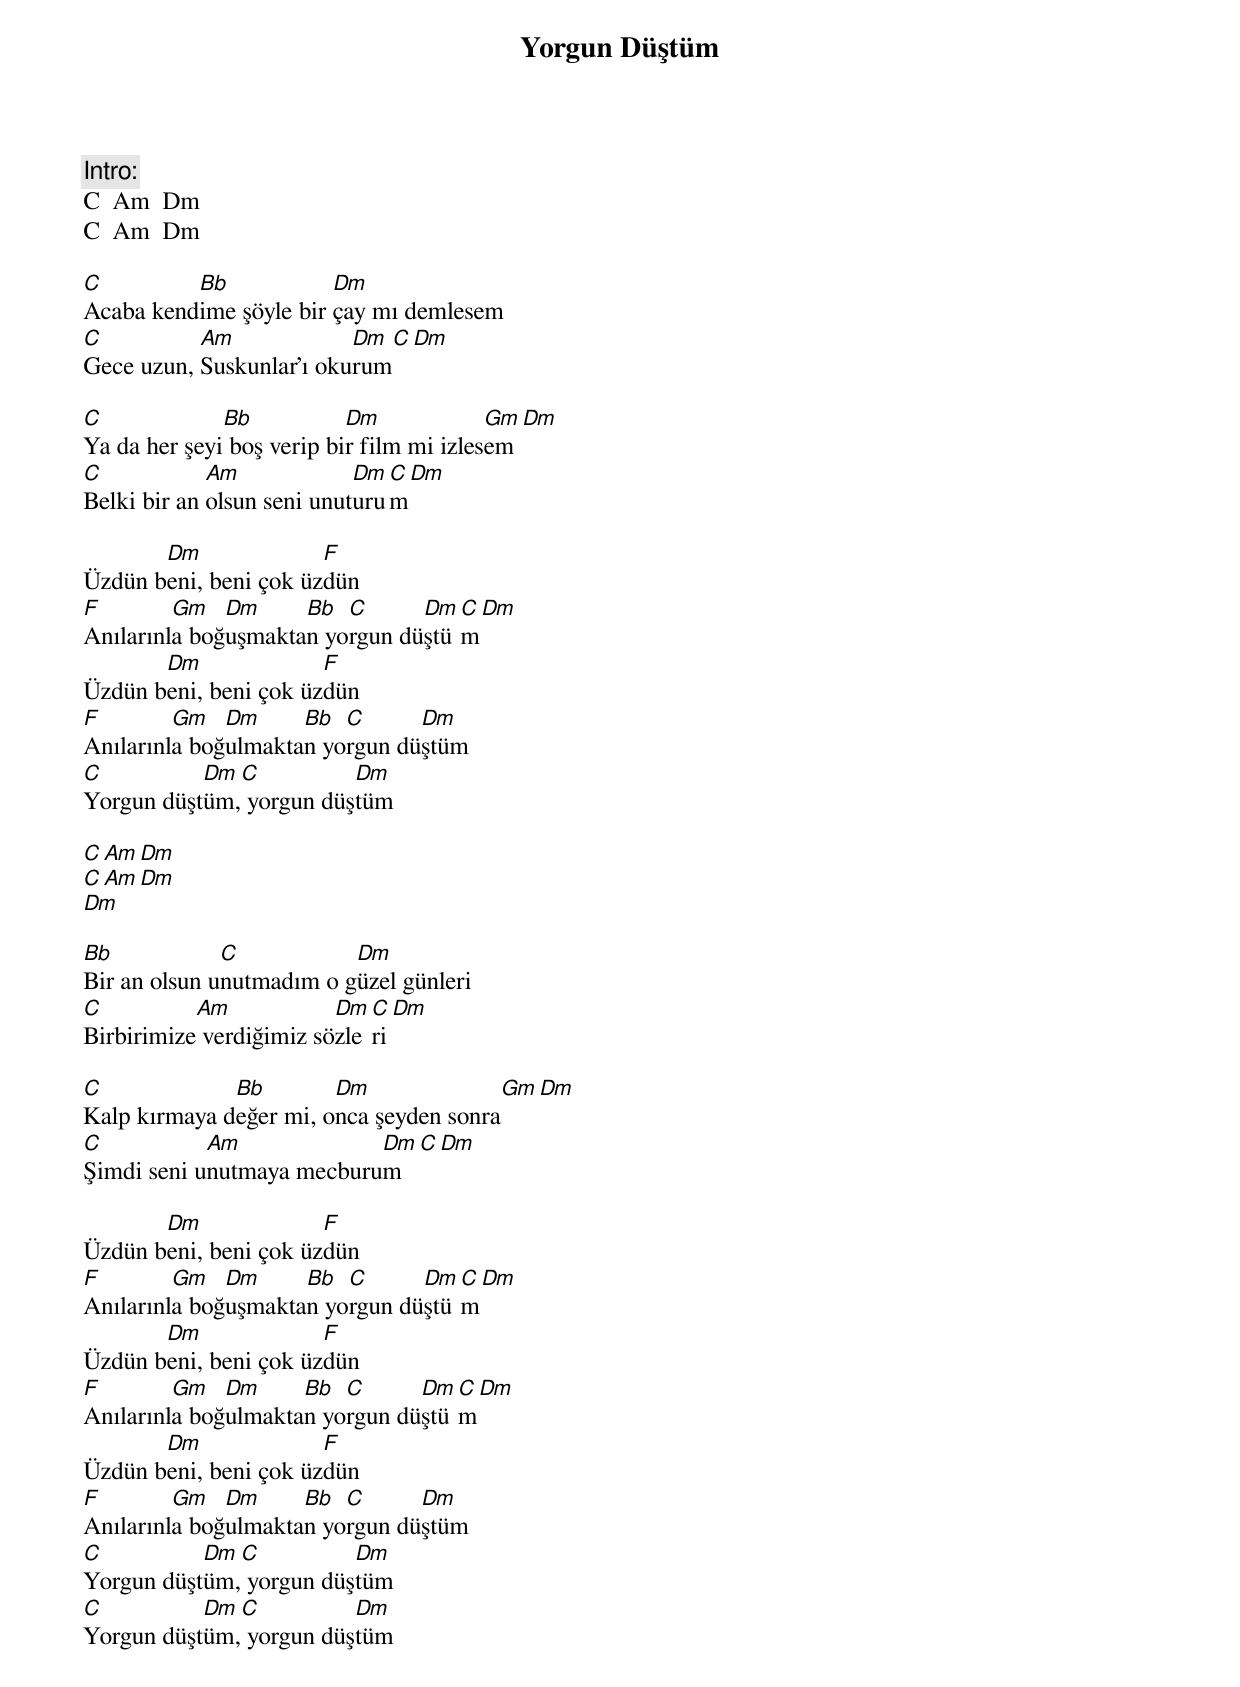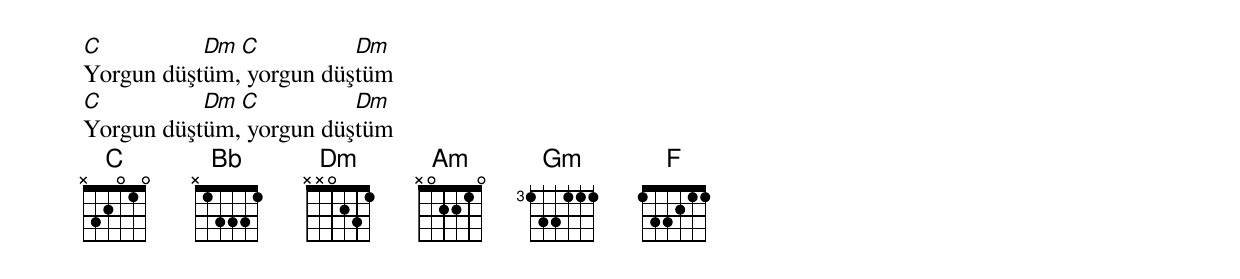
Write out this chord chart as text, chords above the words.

{title: Yorgun Düştüm}
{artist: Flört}

Intro:
C  Am  Dm
C  Am  Dm

C         Bb            Dm
Acaba kendime şöyle bir çay mı demlesem
C          Am             Dm C Dm
Gece uzun, Suskunlar’ı okurum

C             Bb           Dm             Gm Dm
Ya da her şeyi boş verip bir film mi izlesem
C            Am             Dm C Dm
Belki bir an olsun seni unuturum

       Dm              F
Üzdün beni, beni çok üzdün
F        Gm   Dm     Bb  C      Dm C Dm
Anılarınla boğuşmaktan yorgun düştüm
       Dm              F
Üzdün beni, beni çok üzdün
F        Gm   Dm     Bb  C      Dm
Anılarınla boğulmaktan yorgun düştüm
C          Dm C          Dm
Yorgun düştüm, yorgun düştüm

C  Am  Dm
C  Am  Dm
Dm

Bb            C           Dm
Bir an olsun unutmadım o güzel günleri
C          Am            Dm C Dm
Birbirimize verdiğimiz sözleri

C             Bb        Dm              Gm Dm
Kalp kırmaya değer mi, onca şeyden sonra
C           Am             Dm C Dm
Şimdi seni unutmaya mecburum

       Dm              F
Üzdün beni, beni çok üzdün
F        Gm   Dm     Bb  C      Dm C Dm
Anılarınla boğuşmaktan yorgun düştüm
       Dm              F
Üzdün beni, beni çok üzdün
F        Gm   Dm     Bb  C      Dm C Dm
Anılarınla boğulmaktan yorgun düştüm
       Dm              F
Üzdün beni, beni çok üzdün
F        Gm   Dm     Bb  C      Dm
Anılarınla boğulmaktan yorgun düştüm
C          Dm C          Dm
Yorgun düştüm, yorgun düştüm
C          Dm C          Dm
Yorgun düştüm, yorgun düştüm
C          Dm C          Dm
Yorgun düştüm, yorgun düştüm
C          Dm C          Dm
Yorgun düştüm, yorgun düştüm
